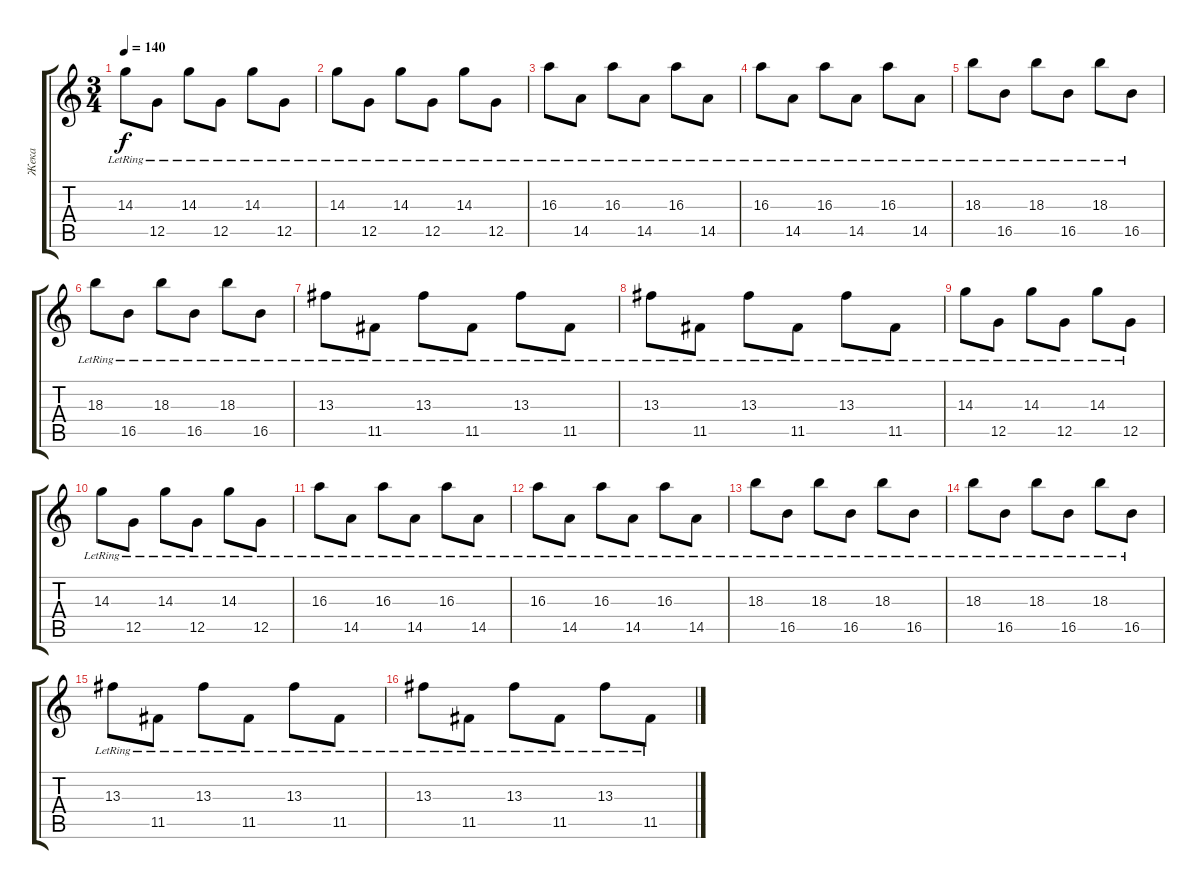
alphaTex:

\track ("Жека" "Жека") {instrument electricguitarjazz}
\staff {score tabs}
\tuning (D4 A3 F3 C3 G2 C2) {hide}
\ts (3 4)
\tempo 140
\clef g2
\ks c
14.3{lr}.8{dy f} 12.5{lr}.8 14.3{lr}.8 12.5{lr}.8 14.3{lr}.8 12.5{lr}.8 |
14.3{lr}.8 12.5{lr}.8 14.3{lr}.8 12.5{lr}.8 14.3{lr}.8 12.5{lr}.8 |
16.3{lr}.8 14.5{lr}.8 16.3{lr}.8 14.5{lr}.8 16.3{lr}.8 14.5{lr}.8 |
16.3{lr}.8 14.5{lr}.8 16.3{lr}.8 14.5{lr}.8 16.3{lr}.8 14.5{lr}.8 |
18.3{lr}.8 16.5{lr}.8 18.3{lr}.8 16.5{lr}.8 18.3{lr}.8 16.5{lr}.8 |
18.3{lr}.8 16.5{lr}.8 18.3{lr}.8 16.5{lr}.8 18.3{lr}.8 16.5{lr}.8 |
13.3{lr}.8 11.5{lr}.8 13.3{lr}.8 11.5{lr}.8 13.3{lr}.8 11.5{lr}.8 |
13.3{lr}.8 11.5{lr}.8 13.3{lr}.8 11.5{lr}.8 13.3{lr}.8 11.5{lr}.8 |
14.3{lr}.8{instrument overdrivenguitar} 12.5{lr}.8 14.3{lr}.8 12.5{lr}.8 14.3{lr}.8 12.5{lr}.8 |
14.3{lr}.8 12.5{lr}.8 14.3{lr}.8 12.5{lr}.8 14.3{lr}.8 12.5{lr}.8 |
16.3{lr}.8 14.5{lr}.8 16.3{lr}.8 14.5{lr}.8 16.3{lr}.8 14.5{lr}.8 |
16.3{lr}.8 14.5{lr}.8 16.3{lr}.8 14.5{lr}.8 16.3{lr}.8 14.5{lr}.8 |
18.3{lr}.8 16.5{lr}.8 18.3{lr}.8 16.5{lr}.8 18.3{lr}.8 16.5{lr}.8 |
18.3{lr}.8 16.5{lr}.8 18.3{lr}.8 16.5{lr}.8 18.3{lr}.8 16.5{lr}.8 |
13.3{lr}.8 11.5{lr}.8 13.3{lr}.8 11.5{lr}.8 13.3{lr}.8 11.5{lr}.8 |
13.3{lr}.8 11.5{lr}.8 13.3{lr}.8 11.5{lr}.8 13.3{lr}.8 11.5{lr}.8
